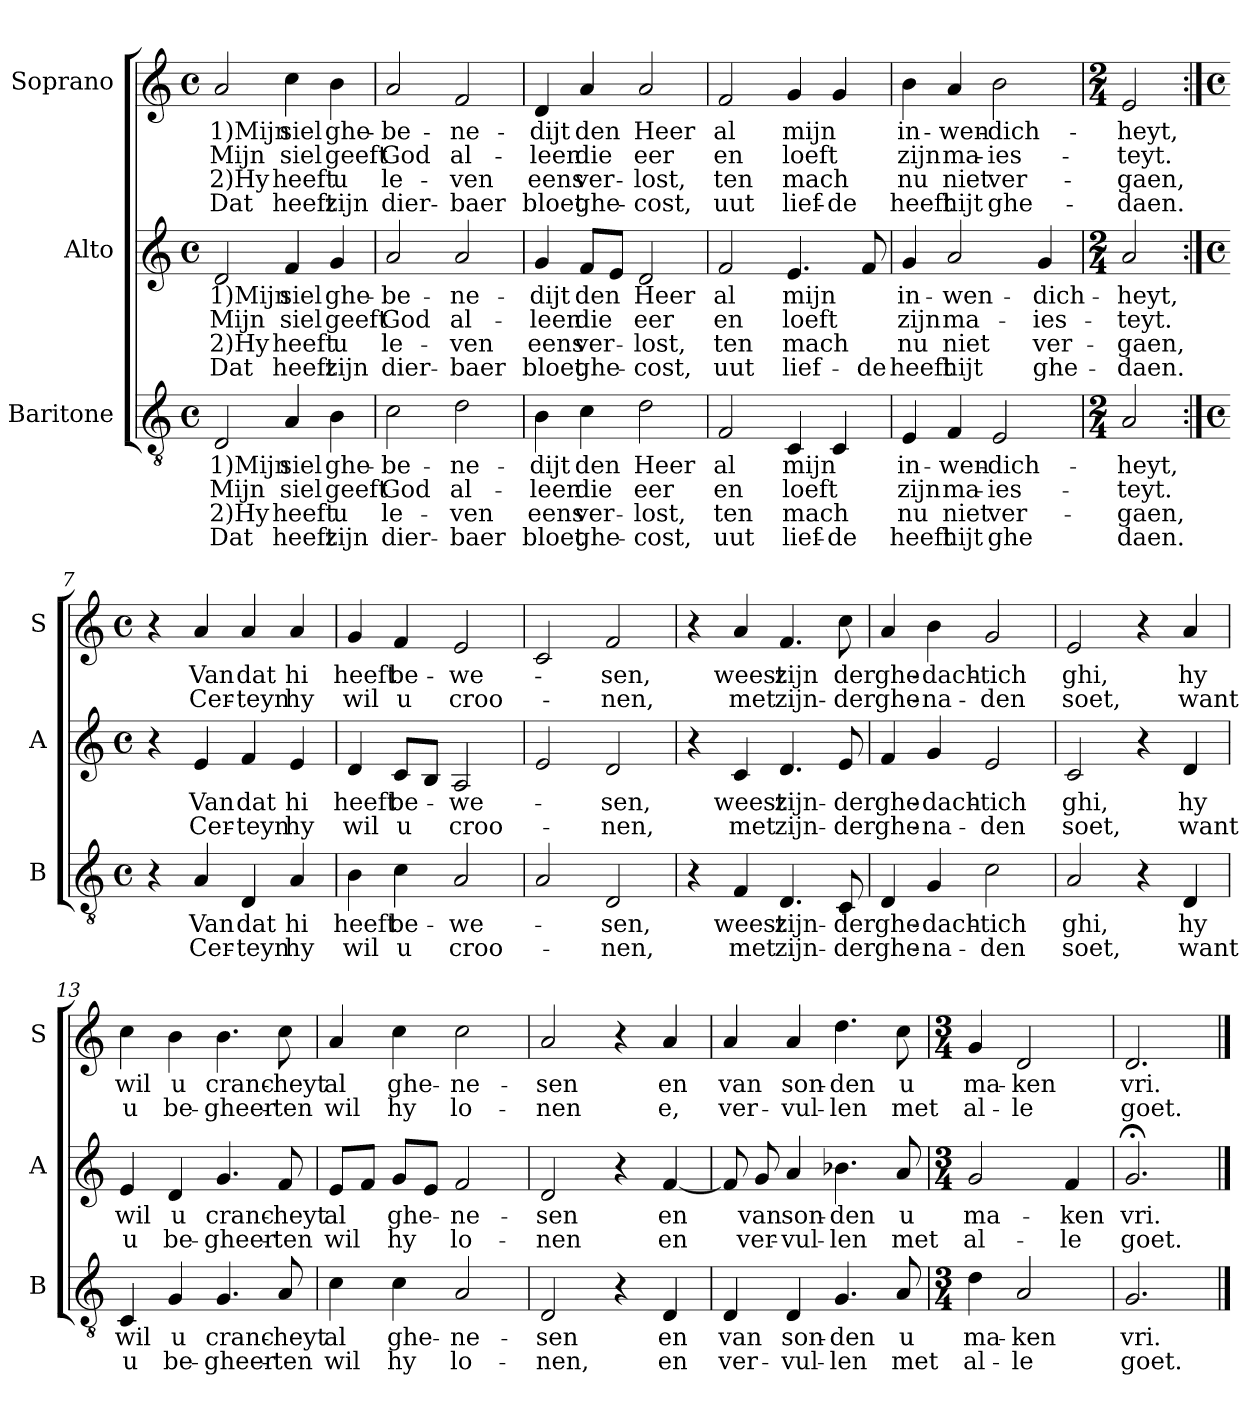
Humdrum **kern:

**kern	**text	**text	**text	**text	**kern	**text	**text	**text	**text	**kern	**text	**text	**text	**text
*part3	*part3	*part3	*part3	*part3	*part2	*part2	*part2	*part2	*part2	*part1	*part1	*part1	*part1	*part1
*staff3	*staff3	*staff3	*staff3	*staff3	*staff2	*staff2	*staff2	*staff2	*staff2	*staff1	*staff1	*staff1	*staff1	*staff1
*I"Baritone	*	*	*	*	*I"Alto	*	*	*	*	*I"Soprano	*	*	*	*
*I'B	*	*	*	*	*I'A	*	*	*	*	*I'S	*	*	*	*
*clefGv2	*	*	*	*	*clefG2	*	*	*	*	*clefG2	*	*	*	*
*k[]	*	*	*	*	*k[]	*	*	*	*	*k[]	*	*	*	*
*C:	*	*	*	*	*C:	*	*	*	*	*C:	*	*	*	*
*M4/4	*	*	*	*	*M4/4	*	*	*	*	*M4/4	*	*	*	*
*met(c)	*	*	*	*	*met(c)	*	*	*	*	*met(c)	*	*	*	*
=1	=1	=1	=1	=1	=1	=1	=1	=1	=1	=1	=1	=1	=1	=1
!	!LO:LY:b	!LO:LY:b	!LO:LY:b	!LO:LY:b	!	!LO:LY:b	!LO:LY:b	!LO:LY:b	!LO:LY:b	!	!LO:LY:b	!LO:LY:b	!LO:LY:b	!LO:LY:b
2D/	1)Mijn	Mijn	2)Hy	Dat	2d/	1)Mijn	Mijn	2)Hy	Dat	2a/	1)Mijn	Mijn	2)Hy	Dat
!	!LO:LY:b	!LO:LY:b	!LO:LY:b	!LO:LY:b	!	!LO:LY:b	!LO:LY:b	!LO:LY:b	!LO:LY:b	!	!LO:LY:b	!LO:LY:b	!LO:LY:b	!LO:LY:b
4A/	siel	siel	heeft	heeft	4f/	siel	siel	heeft	heeft	4cc\	siel	siel	heeft	heeft
!	!LO:LY:b	!LO:LY:b	!LO:LY:b	!LO:LY:b	!	!LO:LY:b	!LO:LY:b	!LO:LY:b	!LO:LY:b	!	!LO:LY:b	!LO:LY:b	!LO:LY:b	!LO:LY:b
4B\	ghe-	geeft	u	zijn	4g/	ghe-	geeft	u	zijn	4b\	ghe-	geeft	u	zijn
=2	=2	=2	=2	=2	=2	=2	=2	=2	=2	=2	=2	=2	=2	=2
!	!LO:LY:b	!LO:LY:b	!LO:LY:b	!LO:LY:b	!	!LO:LY:b	!LO:LY:b	!LO:LY:b	!LO:LY:b	!	!LO:LY:b	!LO:LY:b	!LO:LY:b	!LO:LY:b
2c\	-be-	God	le-	dier-	2a/	-be-	God	le-	dier-	2a/	-be-	God	le-	dier-
!	!LO:LY:b	!LO:LY:b	!LO:LY:b	!LO:LY:b	!	!LO:LY:b	!LO:LY:b	!LO:LY:b	!LO:LY:b	!	!LO:LY:b	!LO:LY:b	!LO:LY:b	!LO:LY:b
2d\	-ne-	al-	-ven	-baer	2a/	-ne-	al-	-ven	-baer	2f/	-ne-	al-	-ven	-baer
=3	=3	=3	=3	=3	=3	=3	=3	=3	=3	=3	=3	=3	=3	=3
!	!LO:LY:b	!LO:LY:b	!LO:LY:b	!LO:LY:b	!	!LO:LY:b	!LO:LY:b	!LO:LY:b	!LO:LY:b	!	!LO:LY:b	!LO:LY:b	!LO:LY:b	!LO:LY:b
4B\	-dijt	-leen	eens	bloet	4g/	-dijt	-leen	eens	bloet	4d/	-dijt	-leen	eens	bloet
!	!LO:LY:b	!LO:LY:b	!LO:LY:b	!LO:LY:b	!	!LO:LY:b	!LO:LY:b	!LO:LY:b	!LO:LY:b	!	!LO:LY:b	!LO:LY:b	!LO:LY:b	!LO:LY:b
4c\	den	die	ver-	ghe-	8f/L	den	die	ver-	ghe-	4a/	den	die	ver-	ghe-
.	.	.	.	.	8e/J	.	.	.	.	.	.	.	.	.
!	!LO:LY:b	!LO:LY:b	!LO:LY:b	!LO:LY:b	!	!LO:LY:b	!LO:LY:b	!LO:LY:b	!LO:LY:b	!	!LO:LY:b	!LO:LY:b	!LO:LY:b	!LO:LY:b
2d\	Heer	eer	-lost,	-cost,	2d/	Heer	eer	-lost,	-cost,	2a/	Heer	eer	-lost,	-cost,
=4	=4	=4	=4	=4	=4	=4	=4	=4	=4	=4	=4	=4	=4	=4
!	!LO:LY:b	!LO:LY:b	!LO:LY:b	!LO:LY:b	!	!LO:LY:b	!LO:LY:b	!LO:LY:b	!LO:LY:b	!	!LO:LY:b	!LO:LY:b	!LO:LY:b	!LO:LY:b
2F/	al	en	ten	uut	2f/	al	en	ten	uut	2f/	al	en	ten	uut
!	!LO:LY:b	!LO:LY:b	!LO:LY:b	!LO:LY:b	!	!LO:LY:b	!LO:LY:b	!LO:LY:b	!LO:LY:b	!	!LO:LY:b	!LO:LY:b	!LO:LY:b	!LO:LY:b
4C/	mijn	loeft	mach	lief-	4.e/	mijn	loeft	mach	lief-	4g/	mijn	loeft	mach	lief-
!	!	!	!	!LO:LY:b	!	!	!	!	!	!	!	!	!	!LO:LY:b
4C/	.	.	.	-de	.	.	.	.	.	4g/	.	.	.	-de
!	!	!	!	!	!	!	!	!	!LO:LY:b	!	!	!	!	!
.	.	.	.	.	8f/	.	.	.	-de	.	.	.	.	.
!!LO:LB:g=z
=5	=5	=5	=5	=5	=5	=5	=5	=5	=5	=5	=5	=5	=5	=5
!	!LO:LY:b	!LO:LY:b	!LO:LY:b	!LO:LY:b	!	!LO:LY:b	!LO:LY:b	!LO:LY:b	!LO:LY:b	!	!LO:LY:b	!LO:LY:b	!LO:LY:b	!LO:LY:b
4E/	in-	zijn	nu	heeft	4g/	in-	zijn	nu	heeft	4b\	in-	zijn	nu	heeft
!	!LO:LY:b	!LO:LY:b	!LO:LY:b	!LO:LY:b	!	!LO:LY:b	!LO:LY:b	!LO:LY:b	!LO:LY:b	!	!LO:LY:b	!LO:LY:b	!LO:LY:b	!LO:LY:b
4F/	-wen-	ma-	niet	hijt	2a/	-wen-	ma-	niet	hijt	4a/	-wen-	ma-	niet	hijt
!	!LO:LY:b	!LO:LY:b	!LO:LY:b	!LO:LY:b	!	!	!	!	!	!	!LO:LY:b	!LO:LY:b	!LO:LY:b	!LO:LY:b
2E/	-dich-	-ies-	ver-	ghe	.	.	.	.	.	2b\	-dich-	-ies-	ver-	ghe-
!	!	!	!	!	!	!LO:LY:b	!LO:LY:b	!LO:LY:b	!LO:LY:b	!	!	!	!	!
.	.	.	.	.	4g/	-dich-	-ies-	ver-	ghe-	.	.	.	.	.
=6	=6	=6	=6	=6	=6	=6	=6	=6	=6	=6	=6	=6	=6	=6
*M2/4	*	*	*	*	*M2/4	*	*	*	*	*M2/4	*	*	*	*
!	!LO:LY:b	!LO:LY:b	!LO:LY:b	!LO:LY:b	!	!LO:LY:b	!LO:LY:b	!LO:LY:b	!LO:LY:b	!	!LO:LY:b	!LO:LY:b	!LO:LY:b	!LO:LY:b
2A/	-heyt,	-teyt.	-gaen,	daen.	2a/	-heyt,	-teyt.	-gaen,	-daen.	2e/	-heyt,	-teyt.	-gaen,	-daen.
=7:|!	=7:|!	=7:|!	=7:|!	=7:|!	=7:|!	=7:|!	=7:|!	=7:|!	=7:|!	=7:|!	=7:|!	=7:|!	=7:|!	=7:|!
*M4/4	*	*	*	*	*M4/4	*	*	*	*	*M4/4	*	*	*	*
*met(c)	*	*	*	*	*met(c)	*	*	*	*	*met(c)	*	*	*	*
4r	.	.	.	.	4r	.	.	.	.	4r	.	.	.	.
!	!LO:LY:b	!LO:LY:b	!	!	!	!LO:LY:b	!LO:LY:b	!	!	!	!LO:LY:b	!LO:LY:b	!	!
4A/	Van	Cer-	.	.	4e/	Van	Cer-	.	.	4a/	Van	Cer-	.	.
!	!LO:LY:b	!LO:LY:b	!	!	!	!LO:LY:b	!LO:LY:b	!	!	!	!LO:LY:b	!LO:LY:b	!	!
4D/	dat	-teyn	.	.	4f/	dat	-teyn	.	.	4a/	dat	-teyn	.	.
!	!LO:LY:b	!LO:LY:b	!	!	!	!LO:LY:b	!LO:LY:b	!	!	!	!LO:LY:b	!LO:LY:b	!	!
4A/	hi	hy	.	.	4e/	hi	hy	.	.	4a/	hi	hy	.	.
=8	=8	=8	=8	=8	=8	=8	=8	=8	=8	=8	=8	=8	=8	=8
!	!LO:LY:b	!LO:LY:b	!	!	!	!LO:LY:b	!LO:LY:b	!	!	!	!LO:LY:b	!LO:LY:b	!	!
4B\	heeft	wil	.	.	4d/	heeft	wil	.	.	4g/	heeft	wil	.	.
!	!LO:LY:b	!LO:LY:b	!	!	!	!LO:LY:b	!LO:LY:b	!	!	!	!LO:LY:b	!LO:LY:b	!	!
4c\	be-	u	.	.	8c/L	be-	u	.	.	4f/	be-	u	.	.
.	.	.	.	.	8B/J	.	.	.	.	.	.	.	.	.
!	!LO:LY:b	!LO:LY:b	!	!	!	!LO:LY:b	!LO:LY:b	!	!	!	!LO:LY:b	!LO:LY:b	!	!
2A/	-we-	croo-	.	.	2A/	-we-	croo-	.	.	2e/	-we-	croo-	.	.
=9	=9	=9	=9	=9	=9	=9	=9	=9	=9	=9	=9	=9	=9	=9
2A/	.	.	.	.	2e/	.	.	.	.	2c/	.	.	.	.
!	!LO:LY:b	!LO:LY:b	!	!	!	!LO:LY:b	!LO:LY:b	!	!	!	!LO:LY:b	!LO:LY:b	!	!
2D/	-sen,	-nen,	.	.	2d/	-sen,	-nen,	.	.	2f/	-sen,	-nen,	.	.
!!LO:PB:g=z
=10	=10	=10	=10	=10	=10	=10	=10	=10	=10	=10	=10	=10	=10	=10
4r	.	.	.	.	4r	.	.	.	.	4r	.	.	.	.
!	!LO:LY:b	!LO:LY:b	!	!	!	!LO:LY:b	!LO:LY:b	!	!	!	!LO:LY:b	!LO:LY:b	!	!
4F/	weest	met	.	.	4c/	weest	met	.	.	4a/	weest	met	.	.
!	!LO:LY:b	!LO:LY:b	!	!	!	!LO:LY:b	!LO:LY:b	!	!	!	!LO:LY:b	!LO:LY:b	!	!
4.D/	zijn-	zijn-	.	.	4.d/	zijn-	zijn-	.	.	4.f/	zijn	zijn-	.	.
!	!LO:LY:b	!LO:LY:b	!	!	!	!LO:LY:b	!LO:LY:b	!	!	!	!LO:LY:b	!LO:LY:b	!	!
8C/	-der	-der	.	.	8e/	-der	-der	.	.	8cc\	der	-der	.	.
=11	=11	=11	=11	=11	=11	=11	=11	=11	=11	=11	=11	=11	=11	=11
!	!LO:LY:b	!LO:LY:b	!	!	!	!LO:LY:b	!LO:LY:b	!	!	!	!LO:LY:b	!LO:LY:b	!	!
4D/	ghe-	ghe-	.	.	4f/	ghe-	ghe-	.	.	4a/	ghe-	ghe-	.	.
!	!LO:LY:b	!LO:LY:b	!	!	!	!LO:LY:b	!LO:LY:b	!	!	!	!LO:LY:b	!LO:LY:b	!	!
4G/	-dach-	-na-	.	.	4g/	-dach-	-na-	.	.	4b\	-dach-	-na-	.	.
!	!LO:LY:b	!LO:LY:b	!	!	!	!LO:LY:b	!LO:LY:b	!	!	!	!LO:LY:b	!LO:LY:b	!	!
2c\	-tich	-den	.	.	2e/	-tich	-den	.	.	2g/	-tich	-den	.	.
=12	=12	=12	=12	=12	=12	=12	=12	=12	=12	=12	=12	=12	=12	=12
!	!LO:LY:b	!LO:LY:b	!	!	!	!LO:LY:b	!LO:LY:b	!	!	!	!LO:LY:b	!LO:LY:b	!	!
2A/	ghi,	soet,	.	.	2c/	ghi,	soet,	.	.	2e/	ghi,	soet,	.	.
4r	.	.	.	.	4r	.	.	.	.	4r	.	.	.	.
!	!LO:LY:b	!LO:LY:b	!	!	!	!LO:LY:b	!LO:LY:b	!	!	!	!LO:LY:b	!LO:LY:b	!	!
4D/	hy	want	.	.	4d/	hy	want	.	.	4a/	hy	want	.	.
=13	=13	=13	=13	=13	=13	=13	=13	=13	=13	=13	=13	=13	=13	=13
!	!LO:LY:b	!LO:LY:b	!	!	!	!LO:LY:b	!LO:LY:b	!	!	!	!LO:LY:b	!LO:LY:b	!	!
4C/	wil	u	.	.	4e/	wil	u	.	.	4cc\	wil	u	.	.
!	!LO:LY:b	!LO:LY:b	!	!	!	!LO:LY:b	!LO:LY:b	!	!	!	!LO:LY:b	!LO:LY:b	!	!
4G/	u	be-	.	.	4d/	u	be-	.	.	4b\	u	be-	.	.
!	!LO:LY:b	!LO:LY:b	!	!	!	!LO:LY:b	!LO:LY:b	!	!	!	!LO:LY:b	!LO:LY:b	!	!
4.G/	cranc-	-gheer-	.	.	4.g/	cranc-	-gheer-	.	.	4.b\	cranc-	-gheer-	.	.
!	!LO:LY:b	!LO:LY:b	!	!	!	!LO:LY:b	!LO:LY:b	!	!	!	!LO:LY:b	!LO:LY:b	!	!
8A/	-heyt	-ten	.	.	8f/	-heyt	-ten	.	.	8cc\	-heyt	-ten	.	.
=14	=14	=14	=14	=14	=14	=14	=14	=14	=14	=14	=14	=14	=14	=14
!	!LO:LY:b	!LO:LY:b	!	!	!	!LO:LY:b	!LO:LY:b	!	!	!	!LO:LY:b	!LO:LY:b	!	!
4c\	al	wil	.	.	8e/L	al	wil	.	.	4a/	al	wil	.	.
.	.	.	.	.	8f/J	.	.	.	.	.	.	.	.	.
!	!LO:LY:b	!LO:LY:b	!	!	!	!LO:LY:b	!LO:LY:b	!	!	!	!LO:LY:b	!LO:LY:b	!	!
4c\	ghe-	hy	.	.	8g/L	ghe-	hy	.	.	4cc\	ghe-	hy	.	.
.	.	.	.	.	8e/J	.	.	.	.	.	.	.	.	.
!	!LO:LY:b	!LO:LY:b	!	!	!	!LO:LY:b	!LO:LY:b	!	!	!	!LO:LY:b	!LO:LY:b	!	!
2A/	-ne-	lo-	.	.	2f/	-ne-	lo-	.	.	2cc\	-ne-	lo-	.	.
!!LO:LB:g=z
=15	=15	=15	=15	=15	=15	=15	=15	=15	=15	=15	=15	=15	=15	=15
!	!LO:LY:b	!LO:LY:b	!	!	!	!LO:LY:b	!LO:LY:b	!	!	!	!LO:LY:b	!LO:LY:b	!	!
2D/	-sen	-nen,	.	.	2d/	-sen	-nen	.	.	2a/	-sen	-nen	.	.
4r	.	.	.	.	4r	.	.	.	.	4r	.	.	.	.
!	!LO:LY:b	!LO:LY:b	!	!	!	!LO:LY:b	!LO:LY:b	!	!	!	!LO:LY:b	!LO:LY:b	!	!
4D/	en	en	.	.	[4f/	en	en	.	.	4a/	en	e,	.	.
=16	=16	=16	=16	=16	=16	=16	=16	=16	=16	=16	=16	=16	=16	=16
!	!LO:LY:b	!LO:LY:b	!	!	!	!	!	!	!	!	!LO:LY:b	!LO:LY:b	!	!
4D/	van	ver-	.	.	8f/]	.	.	.	.	4a/	van	ver-	.	.
!	!	!	!	!	!	!LO:LY:b	!LO:LY:b	!	!	!	!	!	!	!
.	.	.	.	.	8g/	van	ver-	.	.	.	.	.	.	.
!	!LO:LY:b	!LO:LY:b	!	!	!	!LO:LY:b	!LO:LY:b	!	!	!	!LO:LY:b	!LO:LY:b	!	!
4D/	son-	-vul-	.	.	4a/	son-	-vul-	.	.	4a/	son-	-vul-	.	.
!	!LO:LY:b	!LO:LY:b	!	!	!	!LO:LY:b	!LO:LY:b	!	!	!	!LO:LY:b	!LO:LY:b	!	!
4.G/	-den	-len	.	.	4.b-X\	-den	-len	.	.	4.dd\	-den	-len	.	.
!	!LO:LY:b	!LO:LY:b	!	!	!	!LO:LY:b	!LO:LY:b	!	!	!	!LO:LY:b	!LO:LY:b	!	!
8A/	u	met	.	.	8a/	u	met	.	.	8cc\	u	met	.	.
=17	=17	=17	=17	=17	=17	=17	=17	=17	=17	=17	=17	=17	=17	=17
*M3/4	*	*	*	*	*M3/4	*	*	*	*	*M3/4	*	*	*	*
!	!LO:LY:b	!LO:LY:b	!	!	!	!LO:LY:b	!LO:LY:b	!	!	!	!LO:LY:b	!LO:LY:b	!	!
4d\	ma-	al-	.	.	2g/	ma-	al-	.	.	4g/	ma-	al-	.	.
!	!LO:LY:b	!LO:LY:b	!	!	!	!	!	!	!	!	!LO:LY:b	!LO:LY:b	!	!
2A/	-ken	-le	.	.	.	.	.	.	.	2d/	-ken	-le	.	.
!	!	!	!	!	!	!LO:LY:b	!LO:LY:b	!	!	!	!	!	!	!
.	.	.	.	.	4f/	-ken	-le	.	.	.	.	.	.	.
=18	=18	=18	=18	=18	=18	=18	=18	=18	=18	=18	=18	=18	=18	=18
!	!LO:LY:b	!LO:LY:b	!	!	!	!LO:LY:b	!LO:LY:b	!	!	!	!LO:LY:b	!LO:LY:b	!	!
2.G/	vri.	goet.	.	.	2.g;</	vri.	goet.	.	.	2.d/	vri.	goet.	.	.
==	==	==	==	==	==	==	==	==	==	==	==	==	==	==
*-	*-	*-	*-	*-	*-	*-	*-	*-	*-	*-	*-	*-	*-	*-
